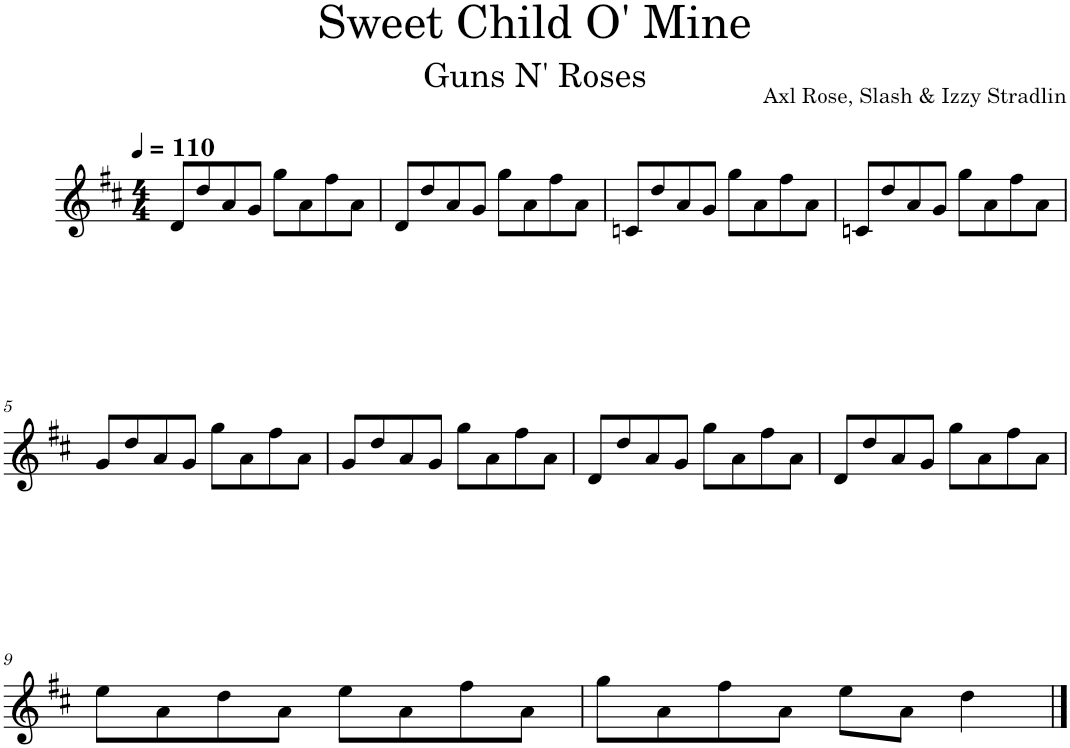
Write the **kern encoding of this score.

**kern
*part1
*staff1
*I"Piano
*I'Pno.
*clefG2
*k[f#c#]
*M4/4
*MM110
=1
8d/L
8dd/
8a/
8g/J
8gg\L
8a\
8ff#\
8a\J
=2
8d/L
8dd/
8a/
8g/J
8gg\L
8a\
8ff#\
8a\J
=3
8cn/L
8dd/
8a/
8g/J
8gg\L
8a\
8ff#\
8a\J
=4
8cn/L
8dd/
8a/
8g/J
8gg\L
8a\
8ff#\
8a\J
!!LO:LB:g=z
=5
8g/L
8dd/
8a/
8g/J
8gg\L
8a\
8ff#\
8a\J
=6
8g/L
8dd/
8a/
8g/J
8gg\L
8a\
8ff#\
8a\J
=7
8d/L
8dd/
8a/
8g/J
8gg\L
8a\
8ff#\
8a\J
=8
8d/L
8dd/
8a/
8g/J
8gg\L
8a\
8ff#\
8a\J
!!LO:LB:g=z
=9
8ee\L
8a\
8dd\
8a\J
8ee\L
8a\
8ff#\
8a\J
=10
8gg\L
8a\
8ff#\
8a\J
8ee\L
8a\J
4dd\
==
*-
